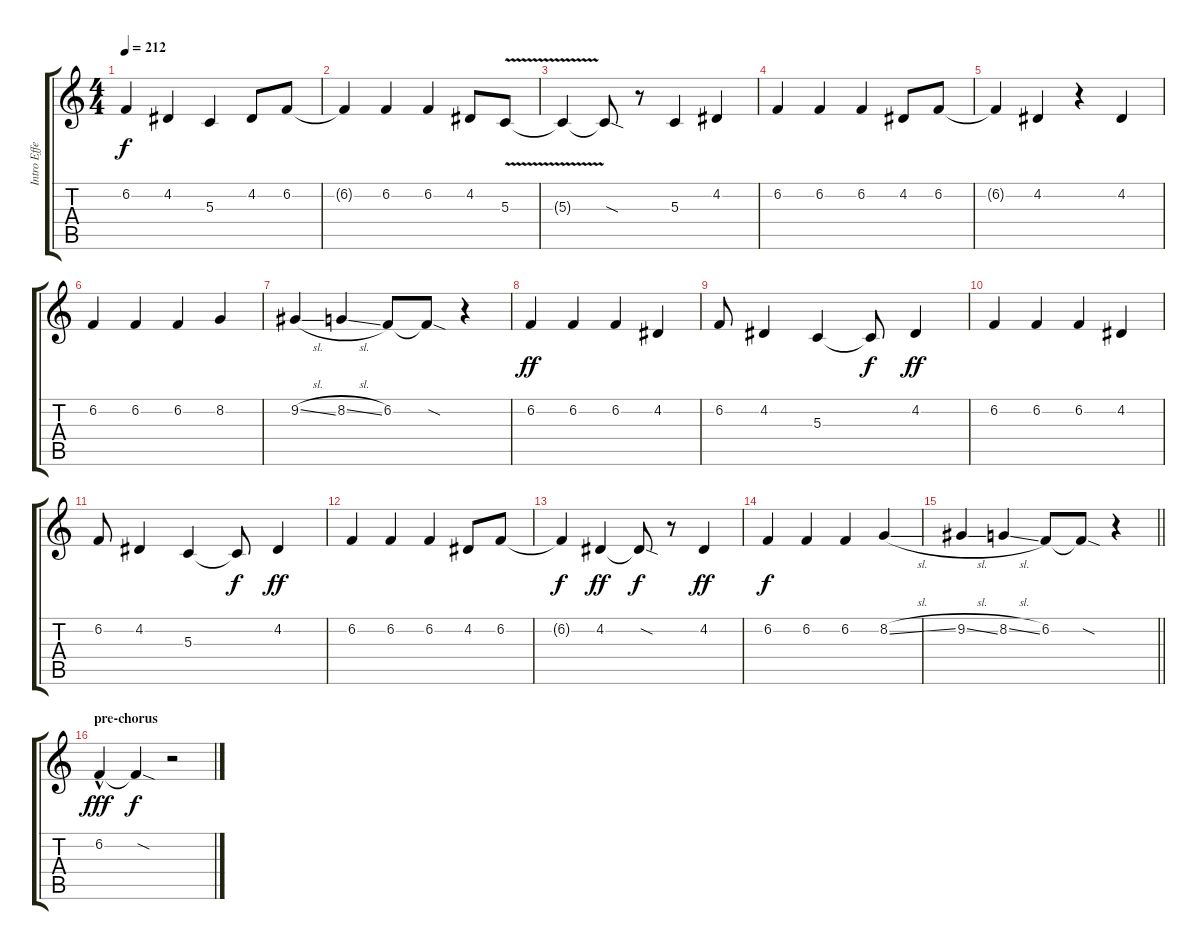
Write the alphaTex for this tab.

\track ("Intro Effect/Vocals" "Intro Effe") {instrument lead2sawtooth}
\staff {score tabs}
\tuning (E4 B3 G3 D3 A2 E2) {hide}
\ts (4 4)
\tempo 212
\clef g2
\ks c
6.2{t}.4{dy f} 4.2.4 5.3.4 4.2.8 6.2.8 |
6.2{t}.4 6.2.4 6.2.4 4.2.8 5.3{v}.8 |
5.3{t}.4 5.3{sod t}.8 r.8 5.3.4 4.2.4 |
6.2.4 6.2.4 6.2.4 4.2.8 6.2.8 |
6.2{t}.4 4.2.4 r.4 4.2.4 |
6.2.4 6.2.4 6.2.4 8.2.4 |
9.2{sl}.4 8.2{sl}.4 6.2.8 6.2{sod t}.8 r.4 |
6.2.4{dy ff} 6.2.4 6.2.4 4.2.4 |
6.2.8 4.2.4 5.3.4 5.3{t}.8{dy f} 4.2.4{dy ff} |
6.2.4 6.2.4 6.2.4 4.2.4 |
6.2.8 4.2.4 5.3.4 5.3{t}.8{dy f} 4.2.4{dy ff} |
6.2.4 6.2.4 6.2.4 4.2.8 6.2.8 |
6.2{t}.4{dy f} 4.2.4{dy ff} 4.2{sod t}.8{dy f} r.8 4.2.4{dy ff} |
6.2.4{dy f} 6.2.4 6.2.4 8.2{sl}.4 |
\barLineRight lightlight
9.2{sl}.4 8.2{sl}.4 6.2.8 6.2{sod t}.8 r.4 |
\section ("" "pre-chorus")
6.2{hac}.4{dy fff} 6.2{sod t}.4{dy f} r.2
